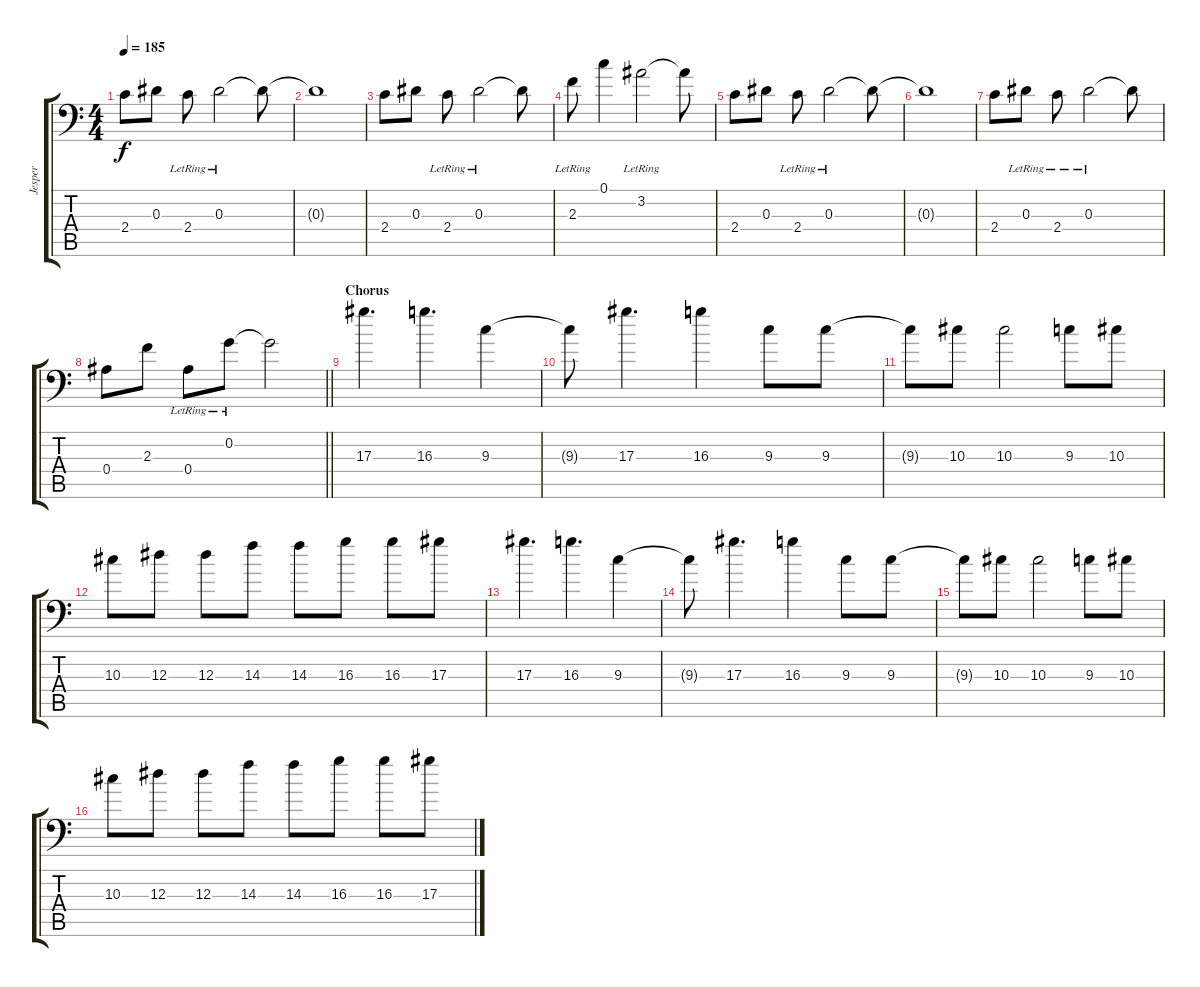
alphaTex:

\track ("Jesper" "Jesper") {instrument distortionguitar}
\staff {score tabs}
\tuning (C4 G3 Eb3 Bb2 F2 Bb1) {hide}
\ts (4 4)
\tempo 185
\clef f4
\ks c
2.4.8{dy f} 0.3.8 2.4{lr}.8 0.3{lr}.2 0.3{t}.8 |
0.3{t}.1 |
2.4.8 0.3.8 2.4{lr}.8 0.3{lr}.2 0.3{t}.8 |
2.3{lr}.8 0.1.4 3.2{lr}.2 3.2{t}.8 |
2.4.8 0.3.8 2.4{lr}.8 0.3{lr}.2 0.3{t}.8 |
0.3{t}.1 |
2.4.8 0.3{lr}.8 2.4{lr}.8 0.3{lr}.2 0.3{t}.8 |
\barLineRight lightlight
0.4.8 2.3.8 0.4{lr}.8 0.2{lr}.8 0.2{t}.2 |
\section ("" "Chorus")
17.3.4{d instrument distortionguitar} 16.3.4{d} 9.3.4 |
9.3{t}.8 17.3.4{d} 16.3.4 9.3.8 9.3.8 |
9.3{t}.8 10.3.8 10.3.2 9.3.8 10.3.8 |
10.3.8 12.3.8 12.3.8 14.3.8 14.3.8 16.3.8 16.3.8 17.3.8 |
17.3.4{d} 16.3.4{d} 9.3.4 |
9.3{t}.8 17.3.4{d} 16.3.4 9.3.8 9.3.8 |
9.3{t}.8 10.3.8 10.3.2 9.3.8 10.3.8 |
10.3.8 12.3.8 12.3.8 14.3.8 14.3.8 16.3.8 16.3.8 17.3.8
